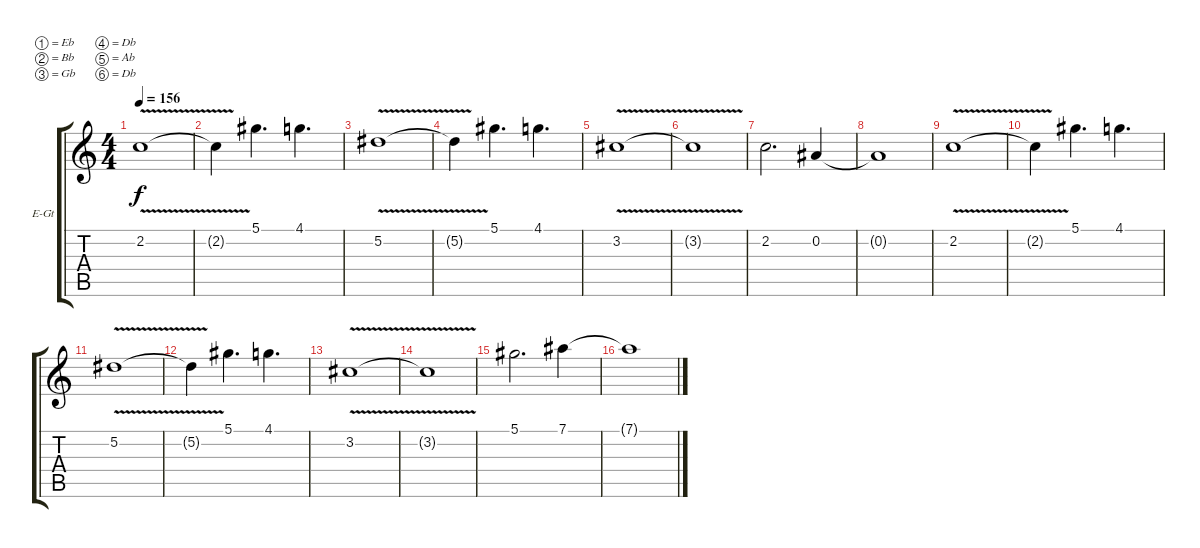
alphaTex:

\defaultSystemsLayout 4
\bracketExtendMode groupsimilarinstruments
\firstSystemTrackNameOrientation horizontal
\otherSystemsTrackNameOrientation horizontal
\track ("Sample" "E-Gt") {instrument overdrivenguitar}
\staff {score tabs}
\tuning (Eb4 Bb3 Gb3 Db3 Ab2 Db2)
\ts (4 4)
\tempo 156
\clef g2
\scale
0.333333
\ks c
2.2{v}.1{dy f} |
\scale
0.333333 2.2{v t}.4 5.1.4{d} 4.1.4{d} |
\scale
0.333333 5.2{v}.1 |
\scale
0.333333 5.2{v t}.4 5.1.4{d} 4.1.4{d} |
\scale
0.333333 3.2{v}.1 |
\scale
0.333333 3.2{v t}.1 |
\scale
0.333333 2.2.2{d} 0.2.4 |
\scale
0.333333 0.2{t}.1 |
\scale
0.333333 2.2{v}.1 |
\scale
0.333333 2.2{v t}.4 5.1.4{d} 4.1.4{d} |
\scale
0.333333 5.2{v}.1 |
\scale
0.333333 5.2{v t}.4 5.1.4{d} 4.1.4{d} |
\scale
0.333333 3.2{v}.1 |
\scale
0.333333 3.2{v t}.1 |
\scale
0.333333 5.1.2{d} 7.1.4 |
\scale
0.333333 7.1{t}.1
